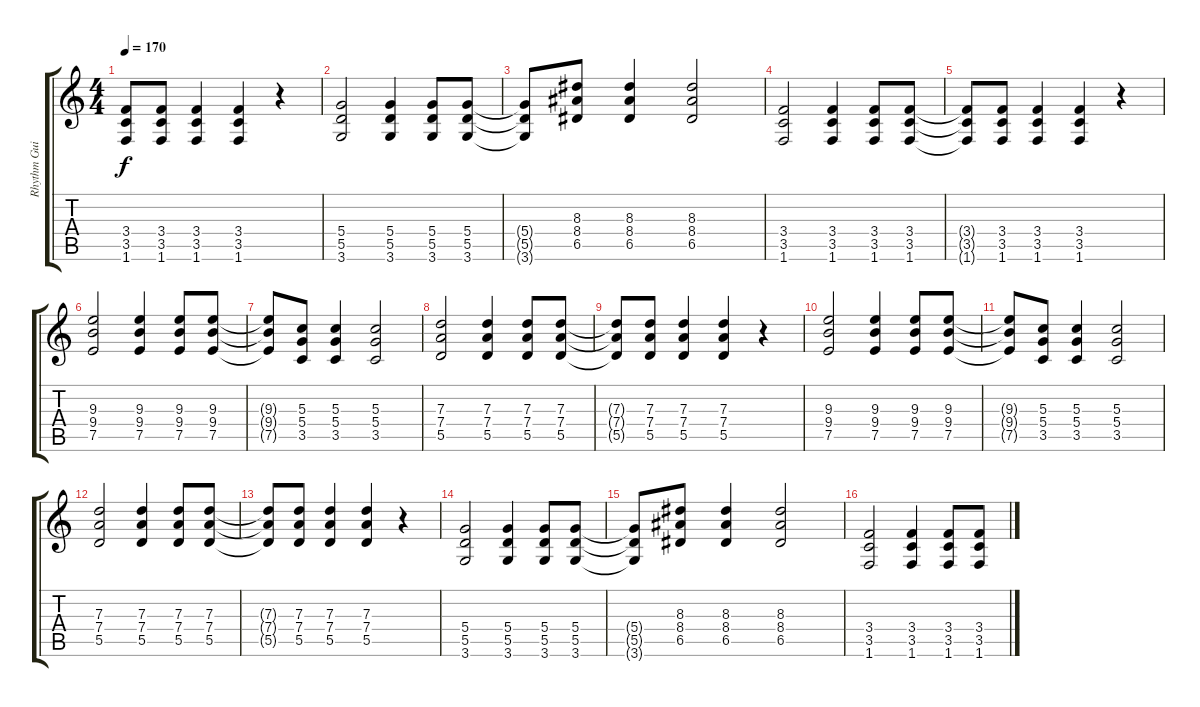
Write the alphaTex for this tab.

\track ("Rhythm Guitar 1" "Rhythm Gui") {instrument distortionguitar}
\staff {score tabs}
\tuning (E4 B3 G3 D3 A2 E2) {hide}
\ts (4 4)
\tempo 170
\clef g2
\ks c
(3.4{t} 3.5{t} 1.6{t}).8{dy f} (3.4 3.5 1.6).8 (3.4 3.5 1.6).4 (3.4 3.5 1.6).4 r.4 |
(5.4 5.5 3.6).2 (5.4 5.5 3.6).4 (5.4 5.5 3.6).8 (5.4 5.5 3.6).8 |
(5.4{t} 5.5{t} 3.6{t}).8 (8.3 8.4 6.5).8 (8.3 8.4 6.5).4 (8.3 8.4 6.5).2 |
(3.4 3.5 1.6).2 (3.4 3.5 1.6).4 (3.4 3.5 1.6).8 (3.4 3.5 1.6).8 |
(3.4{t} 3.5{t} 1.6{t}).8 (3.4 3.5 1.6).8 (3.4 3.5 1.6).4 (3.4 3.5 1.6).4 r.4 |
(9.3 9.4 7.5).2 (9.3 9.4 7.5).4 (9.3 9.4 7.5).8 (9.3 9.4 7.5).8 |
(9.3{t} 9.4{t} 7.5{t}).8 (5.3 5.4 3.5).8 (5.3 5.4 3.5).4 (5.3 5.4 3.5).2 |
(7.3 7.4 5.5).2 (7.3 7.4 5.5).4 (7.3 7.4 5.5).8 (7.3 7.4 5.5).8 |
(7.3{t} 7.4{t} 5.5{t}).8 (7.3 7.4 5.5).8 (7.3 7.4 5.5).4 (7.3 7.4 5.5).4 r.4 |
(9.3 9.4 7.5).2 (9.3 9.4 7.5).4 (9.3 9.4 7.5).8 (9.3 9.4 7.5).8 |
(9.3{t} 9.4{t} 7.5{t}).8 (5.3 5.4 3.5).8 (5.3 5.4 3.5).4 (5.3 5.4 3.5).2 |
(7.3 7.4 5.5).2 (7.3 7.4 5.5).4 (7.3 7.4 5.5).8 (7.3 7.4 5.5).8 |
(7.3{t} 7.4{t} 5.5{t}).8 (7.3 7.4 5.5).8 (7.3 7.4 5.5).4 (7.3 7.4 5.5).4 r.4 |
(5.4 5.5 3.6).2 (5.4 5.5 3.6).4 (5.4 5.5 3.6).8 (5.4 5.5 3.6).8 |
(5.4{t} 5.5{t} 3.6{t}).8 (8.3 8.4 6.5).8 (8.3 8.4 6.5).4 (8.3 8.4 6.5).2 |
(3.4 3.5 1.6).2 (3.4 3.5 1.6).4 (3.4 3.5 1.6).8 (3.4 3.5 1.6).8
